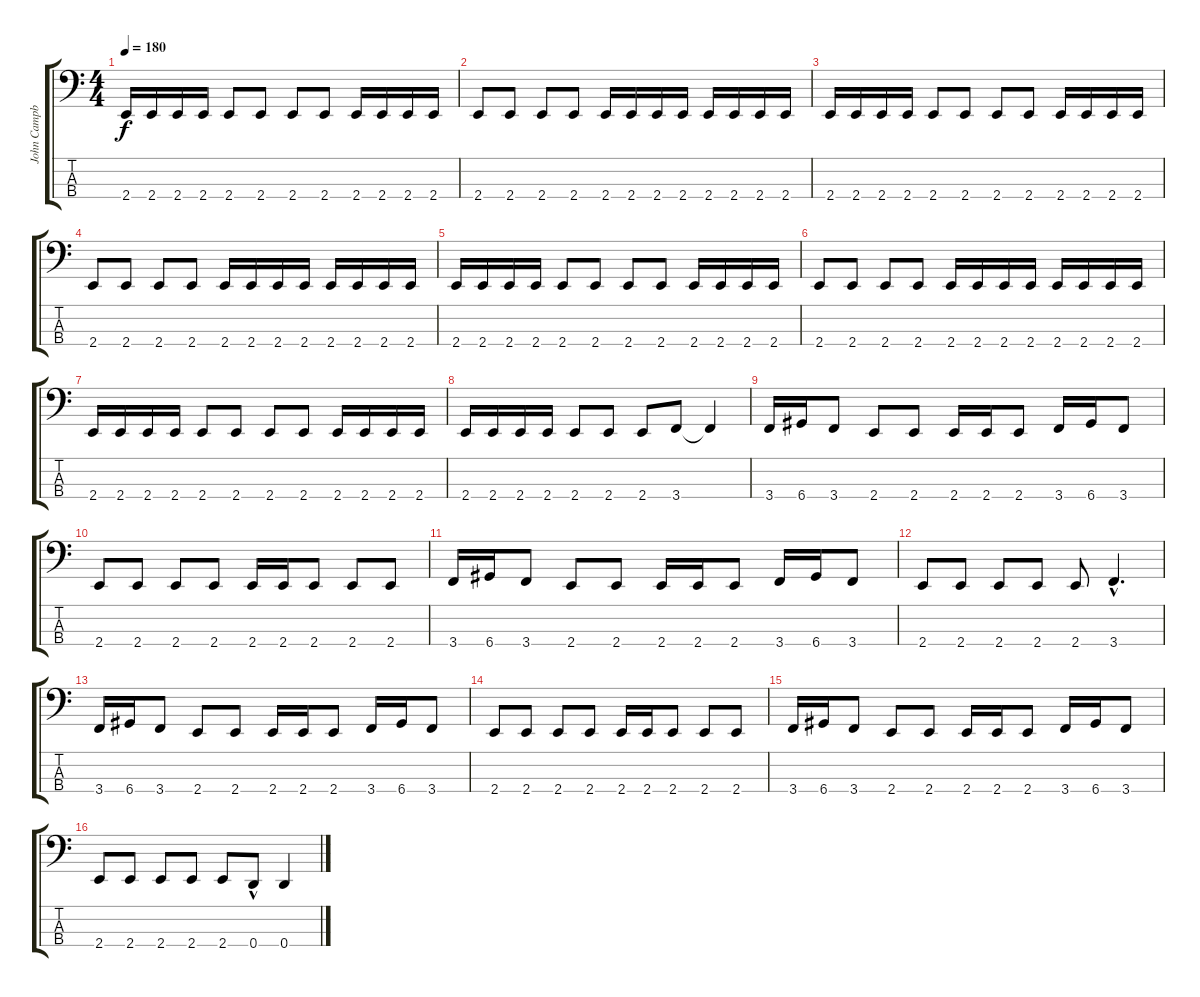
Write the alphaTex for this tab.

\track ("John Campbell" "John Campb") {instrument electricbasspick}
\staff {score tabs}
\tuning (G2 D2 A1 D1) {hide}
\ts (4 4)
\tempo 180
\clef f4
\ks c
2.4.16{dy f} 2.4.16 2.4.16 2.4.16 2.4.8 2.4.8 2.4.8 2.4.8 2.4.16 2.4.16 2.4.16 2.4.16 |
2.4.8 2.4.8 2.4.8 2.4.8 2.4.16 2.4.16 2.4.16 2.4.16 2.4.16 2.4.16 2.4.16 2.4.16 |
2.4.16 2.4.16 2.4.16 2.4.16 2.4.8 2.4.8 2.4.8 2.4.8 2.4.16 2.4.16 2.4.16 2.4.16 |
2.4.8 2.4.8 2.4.8 2.4.8 2.4.16 2.4.16 2.4.16 2.4.16 2.4.16 2.4.16 2.4.16 2.4.16 |
2.4.16 2.4.16 2.4.16 2.4.16 2.4.8 2.4.8 2.4.8 2.4.8 2.4.16 2.4.16 2.4.16 2.4.16 |
2.4.8 2.4.8 2.4.8 2.4.8 2.4.16 2.4.16 2.4.16 2.4.16 2.4.16 2.4.16 2.4.16 2.4.16 |
2.4.16 2.4.16 2.4.16 2.4.16 2.4.8 2.4.8 2.4.8 2.4.8 2.4.16 2.4.16 2.4.16 2.4.16 |
2.4.16 2.4.16 2.4.16 2.4.16 2.4.8 2.4.8 2.4.8 3.4.8 3.4{t}.4 |
3.4.16 6.4.16 3.4.8 2.4.8 2.4.8 2.4.16 2.4.16 2.4.8 3.4.16 6.4.16 3.4.8 |
2.4.8 2.4.8 2.4.8 2.4.8 2.4.16 2.4.16 2.4.8 2.4.8 2.4.8 |
3.4.16 6.4.16 3.4.8 2.4.8 2.4.8 2.4.16 2.4.16 2.4.8 3.4.16 6.4.16 3.4.8 |
2.4.8 2.4.8 2.4.8 2.4.8 2.4.8 3.4{hac}.4{d} |
3.4.16 6.4.16 3.4.8 2.4.8 2.4.8 2.4.16 2.4.16 2.4.8 3.4.16 6.4.16 3.4.8 |
2.4.8 2.4.8 2.4.8 2.4.8 2.4.16 2.4.16 2.4.8 2.4.8 2.4.8 |
3.4.16 6.4.16 3.4.8 2.4.8 2.4.8 2.4.16 2.4.16 2.4.8 3.4.16 6.4.16 3.4.8 |
2.4.8 2.4.8 2.4.8 2.4.8 2.4.8 0.4{hac}.8 0.4.4
